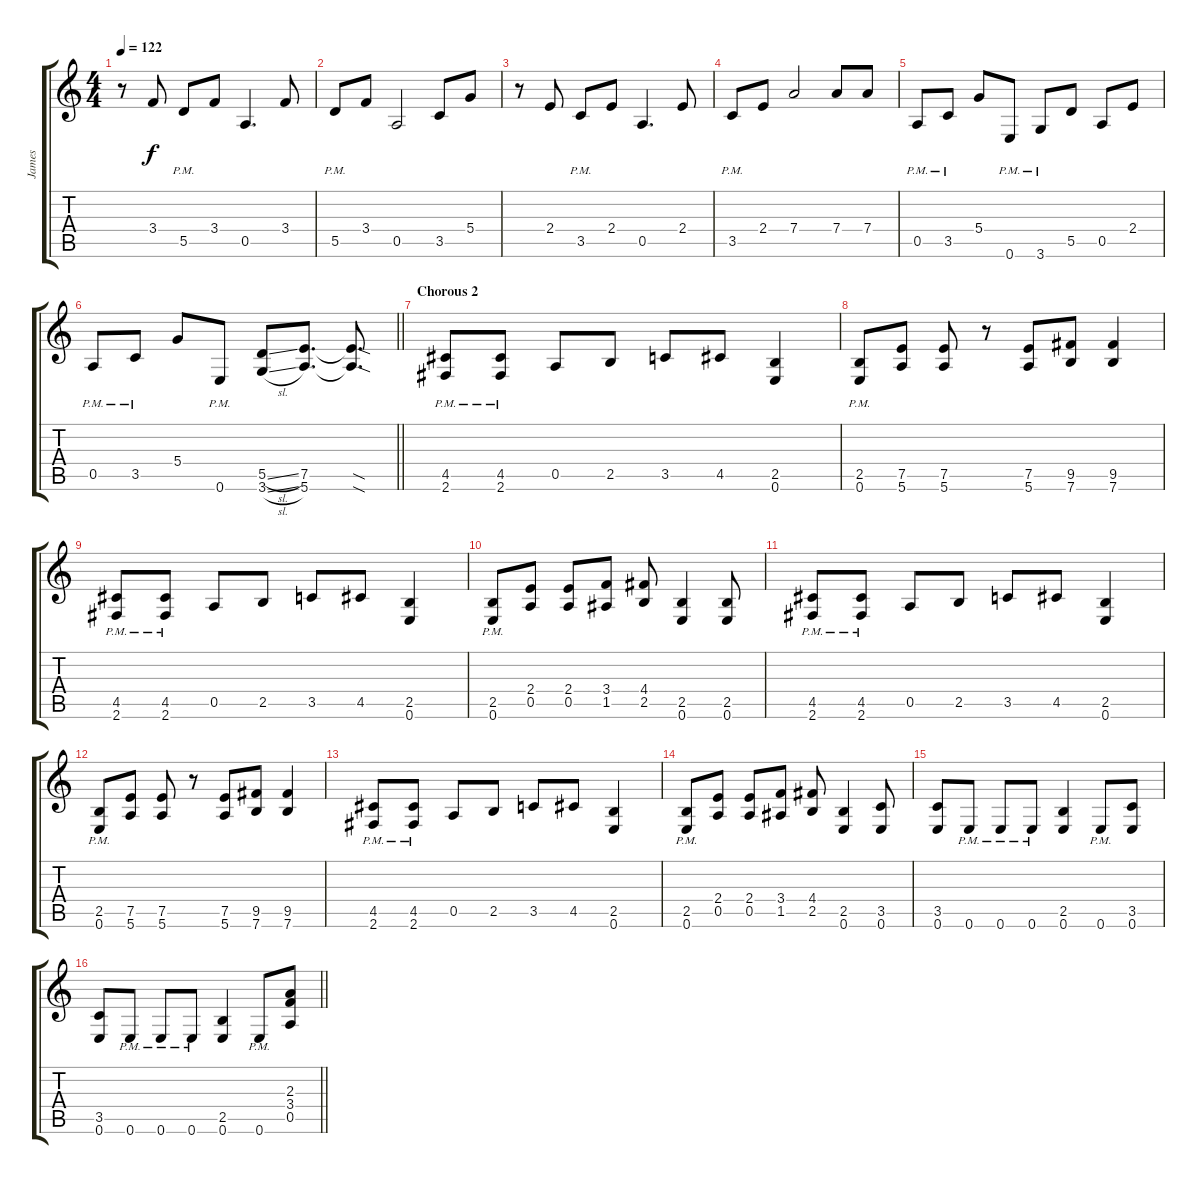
\track ("James" "James") {instrument distortionguitar}
\staff {score tabs}
\tuning (E4 B3 G3 D3 A2 E2) {hide}
\ts (4 4)
\tempo 122
\clef g2
\ks c
r.8{dy f} 3.4.8 5.5{pm}.8 3.4.8 0.5.4{d} 3.4.8 |
5.5{pm}.8 3.4.8 0.5.2 3.5.8 5.4.8 |
r.8 2.4.8 3.5{pm}.8 2.4.8 0.5.4{d} 2.4.8 |
3.5{pm}.8 2.4.8 7.4.2 7.4.8 7.4.8 |
0.5{pm}.8{volume 7 balance 5} 3.5{pm}.8 5.4.8 0.6{pm}.8 3.6{pm}.8 5.5.8 0.5.8 2.4.8 |
\barLineRight lightlight
0.5{pm}.8 3.5{pm}.8 5.4.8 0.6{pm}.8 (5.5{sl} 3.6{sl}).8 (7.5 5.6).8{d} (7.5{sod t} 5.6{sod t}).8{d} |
\section ("" "Chorous 2")
(4.5{pm} 2.6{pm}).8{volume 6 balance 1} (4.5{pm} 2.6{pm}).8 0.5.8 2.5.8 3.5.8 4.5.8 (2.5 0.6).4 |
(2.5{pm} 0.6{pm}).8 (7.5 5.6).8 (7.5 5.6).8 r.8 (7.5 5.6).8 (9.5 7.6).8 (9.5 7.6).4 |
(4.5{pm} 2.6{pm}).8 (4.5{pm} 2.6{pm}).8 0.5.8 2.5.8 3.5.8 4.5.8 (2.5 0.6).4 |
(2.5{pm} 0.6{pm}).8 (2.4 0.5).8 (2.4 0.5).8 (3.4 1.5).8 (4.4 2.5).8 (2.5 0.6).4 (2.5 0.6).8 |
(4.5{pm} 2.6{pm}).8 (4.5{pm} 2.6{pm}).8 0.5.8 2.5.8 3.5.8 4.5.8 (2.5 0.6).4 |
(2.5{pm} 0.6{pm}).8 (7.5 5.6).8 (7.5 5.6).8 r.8 (7.5 5.6).8 (9.5 7.6).8 (9.5 7.6).4 |
(4.5{pm} 2.6{pm}).8 (4.5{pm} 2.6{pm}).8 0.5.8 2.5.8 3.5.8 4.5.8 (2.5 0.6).4 |
(2.5{pm} 0.6{pm}).8 (2.4 0.5).8 (2.4 0.5).8 (3.4 1.5).8 (4.4 2.5).8 (2.5 0.6).4 (3.5 0.6).8 |
(3.5 0.6).8 0.6{pm}.8 0.6{pm}.8 0.6{pm}.8 (2.5 0.6).4 0.6{pm}.8 (3.5 0.6).8 |
\barLineRight lightlight
(3.5 0.6).8 0.6{pm}.8 0.6{pm}.8 0.6{pm}.8 (2.5 0.6).4 0.6{pm}.8 (2.3 3.4 0.5).8
